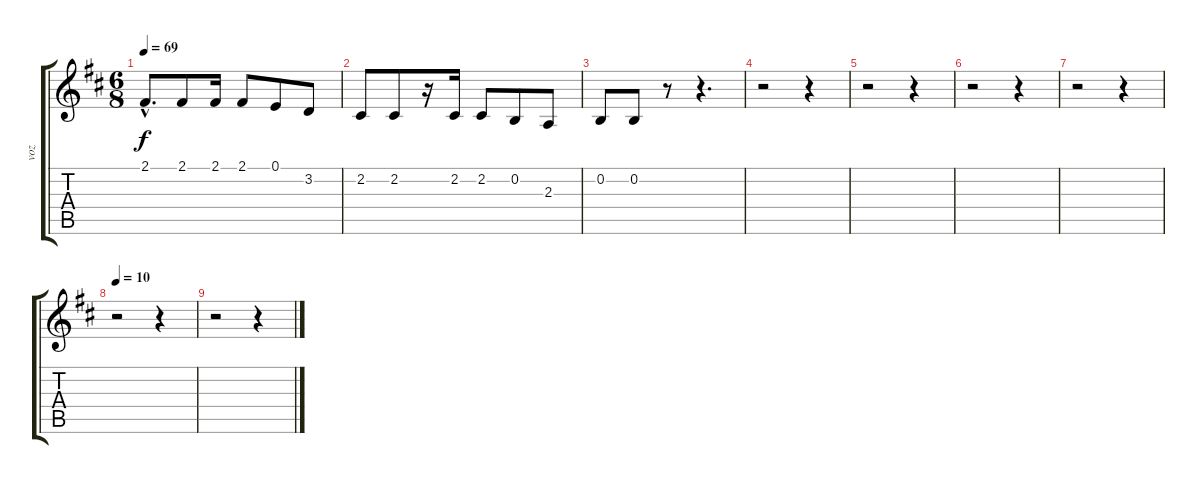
\track ("voz" "voz") {instrument synthvoice}
\staff {score tabs}
\tuning (E4 B3 G3 D3 A2 E2) {hide}
\ts (6 8)
\tempo 69
\clef g2
\ks d
2.1{hac}.8{d dy f} 2.1.8 2.1.16 2.1.8 0.1.8 3.2.8 |
2.2.8 2.2.8 r.16 2.2.16 2.2.8 0.2.8 2.3.8 |
0.2.8 0.2.8 r.8 r.4{d} |
r.2 r.4 |
r.2 r.4 |
r.2 r.4 |
r.2 r.4 |
\tempo 10
r.2 r.4 |
r.2 r.4
